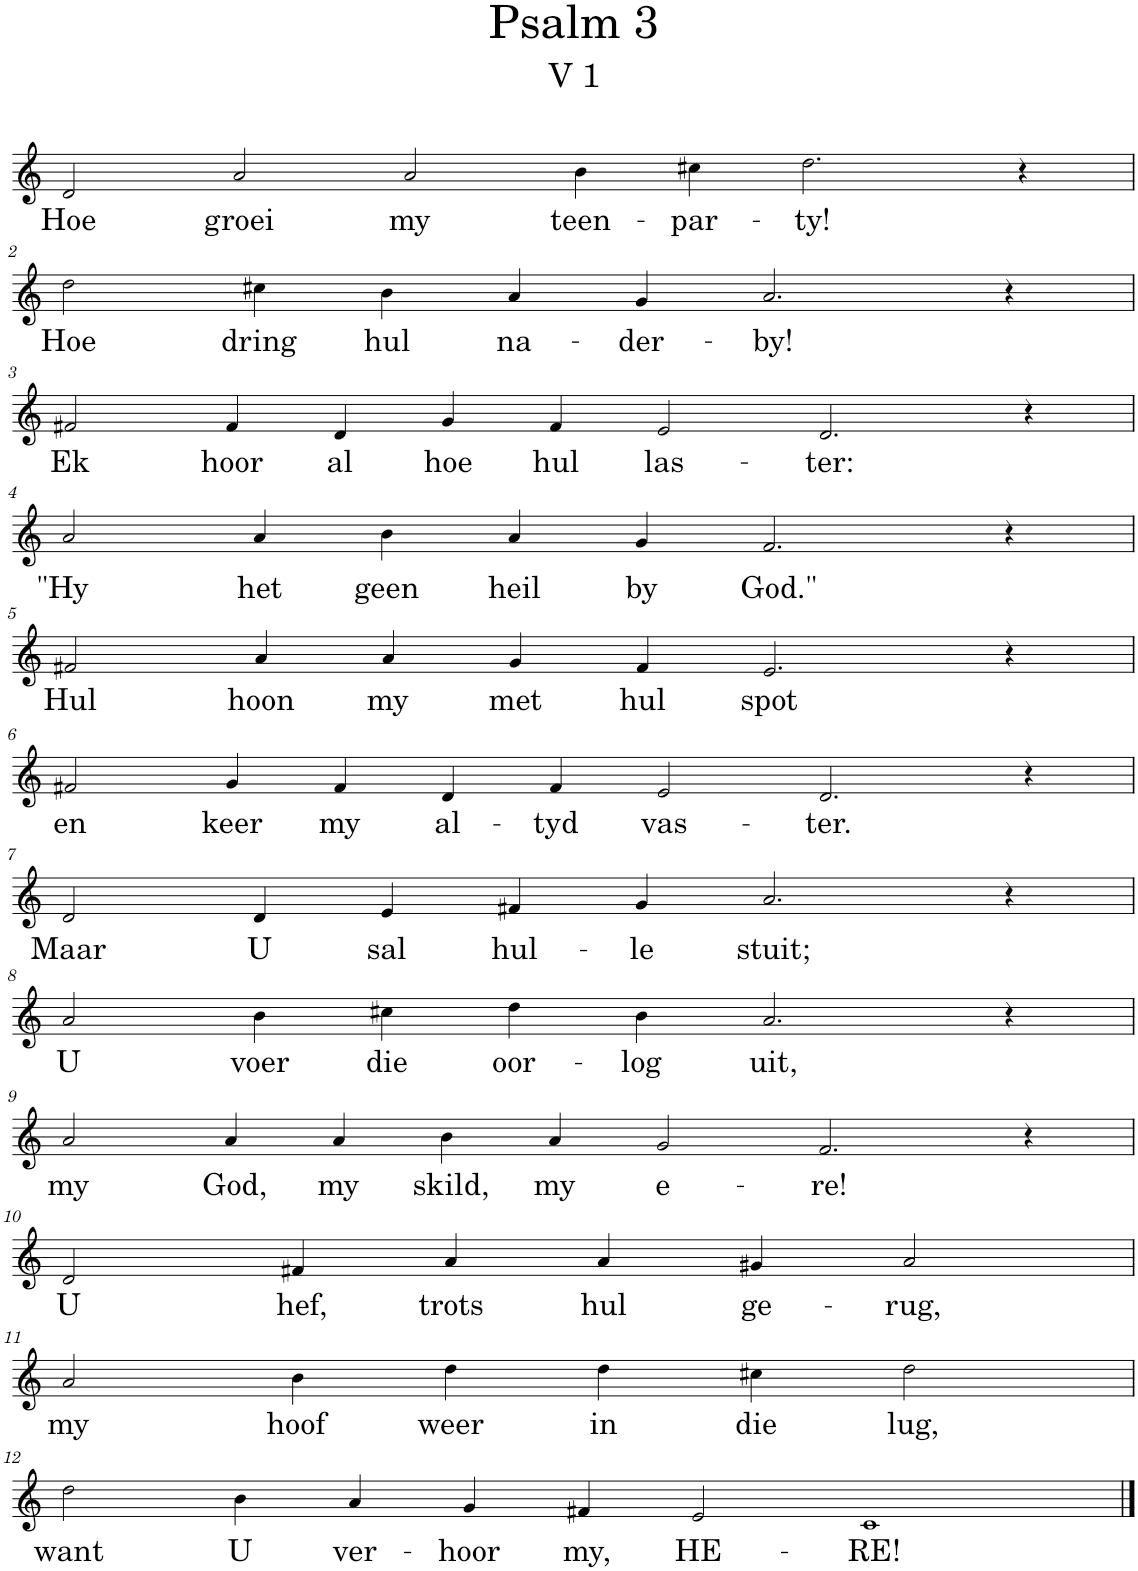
**kern	**text
*part1	*part1
*staff1	*staff1
*I"Pipe Organ	*
*I'Org.	*
*clefG2	*
*k[]	*
*M12/4	*
=1	=1
!	!LO:LY:b
2d/	Hoe
!	!LO:LY:b
2a/	groei
!	!LO:LY:b
2a/	my
!	!LO:LY:b
4b\	teen-
!	!LO:LY:b
4cc#X\	-par-
!	!LO:LY:b
2.dd\	-ty!
4r	.
!!LO:LB:g=z
=2	=2
*M10/4	*
!	!LO:LY:b
2dd\	Hoe
!	!LO:LY:b
4cc#X\	dring
!	!LO:LY:b
4b\	hul
!	!LO:LY:b
4a/	na-
!	!LO:LY:b
4g/	-der-
!	!LO:LY:b
2.a/	-by!
4r	.
!!LO:LB:g=z
=3	=3
*M12/4	*
!	!LO:LY:b
2f#X/	Ek
!	!LO:LY:b
4f#/	hoor
!	!LO:LY:b
4d/	al
!	!LO:LY:b
4g/	hoe
!	!LO:LY:b
4f#/	hul
!	!LO:LY:b
2e/	las-
!	!LO:LY:b
2.d/	-ter:
4r	.
!!LO:LB:g=z
=4	=4
*M10/4	*
!	!LO:LY:b
2a/	"Hy
!	!LO:LY:b
4a/	het
!	!LO:LY:b
4b\	geen
!	!LO:LY:b
4a/	heil
!	!LO:LY:b
4g/	by
!	!LO:LY:b
2.f/	God."
4r	.
!!LO:LB:g=z
=5	=5
!	!LO:LY:b
2f#X/	Hul
!	!LO:LY:b
4a/	hoon
!	!LO:LY:b
4a/	my
!	!LO:LY:b
4g/	met
!	!LO:LY:b
4f#/	hul
!	!LO:LY:b
2.e/	spot
4r	.
!!LO:LB:g=z
=6	=6
*M12/4	*
!	!LO:LY:b
2f#X/	en
!	!LO:LY:b
4g/	keer
!	!LO:LY:b
4f#/	my
!	!LO:LY:b
4d/	al-
!	!LO:LY:b
4f#/	-tyd
!	!LO:LY:b
2e/	vas-
!	!LO:LY:b
2.d/	-ter.
4r	.
!!LO:LB:g=z
=7	=7
*M10/4	*
!	!LO:LY:b
2d/	Maar
!	!LO:LY:b
4d/	U
!	!LO:LY:b
4e/	sal
!	!LO:LY:b
4f#X/	hul-
!	!LO:LY:b
4g/	-le
!	!LO:LY:b
2.a/	stuit;
4r	.
!!LO:LB:g=z
=8	=8
!	!LO:LY:b
2a/	U
!	!LO:LY:b
4b\	voer
!	!LO:LY:b
4cc#X\	die
!	!LO:LY:b
4dd\	oor-
!	!LO:LY:b
4b\	-log
!	!LO:LY:b
2.a/	uit,
4r	.
!!LO:LB:g=z
=9	=9
*M12/4	*
!	!LO:LY:b
2a/	my
!	!LO:LY:b
4a/	God,
!	!LO:LY:b
4a/	my
!	!LO:LY:b
4b\	skild,
!	!LO:LY:b
4a/	my
!	!LO:LY:b
2g/	e-
!	!LO:LY:b
2.f/	-re!
4r	.
!!LO:LB:g=z
=10	=10
*M10/4	*
!	!LO:LY:b
2d/	U
!	!LO:LY:b
4f#X/	hef,
!	!LO:LY:b
4a/	trots
!	!LO:LY:b
4a/	hul
!	!LO:LY:b
4g#X/	ge-
!	!LO:LY:b
2a/	-rug,
!!LO:LB:g=z
=11	=11
!	!LO:LY:b
2a/	my
!	!LO:LY:b
4b\	hoof
!	!LO:LY:b
4dd\	weer
!	!LO:LY:b
4dd\	in
!	!LO:LY:b
4cc#X\	die
!	!LO:LY:b
2dd\	lug,
!!LO:LB:g=z
=12	=12
*M12/4	*
!	!LO:LY:b
2dd\	want
!	!LO:LY:b
4b\	U
!	!LO:LY:b
4a/	ver-
!	!LO:LY:b
4g/	-hoor
!	!LO:LY:b
4f#X/	my,
!	!LO:LY:b
2e/	HE-
!	!LO:LY:b
1c	-RE!
==	==
*-	*-
